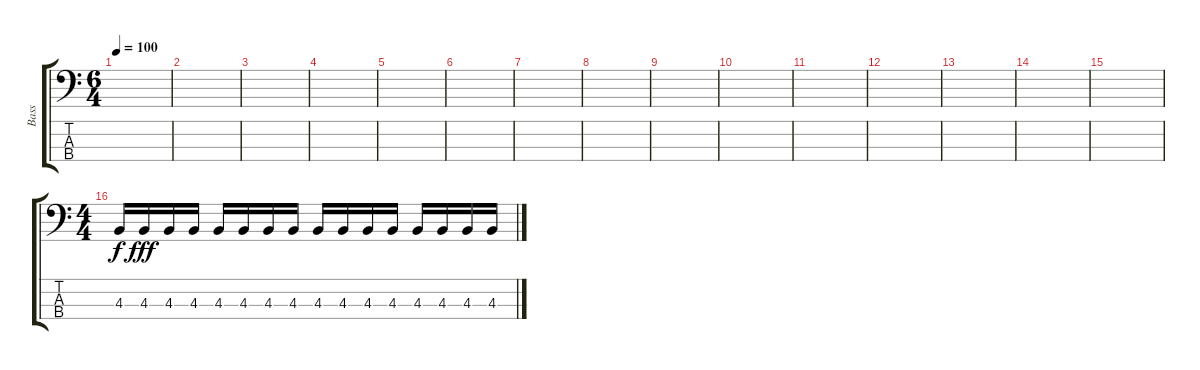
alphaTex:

\track ("Bass" "Bass") {instrument electricbassfinger}
\staff {score tabs}
\tuning (F2 C2 G1 D1) {hide}
\ts (6 4)
\tempo 100
\clef f4
\ks c
|
|
|
|
|
|
|
|
|
|
|
|
|
|
|
\ts (4 4)
4.3.16 4.3.16{dy fff} 4.3.16 4.3.16 4.3.16 4.3.16 4.3.16 4.3.16 4.3.16 4.3.16 4.3.16 4.3.16 4.3.16 4.3.16 4.3.16 4.3.16
